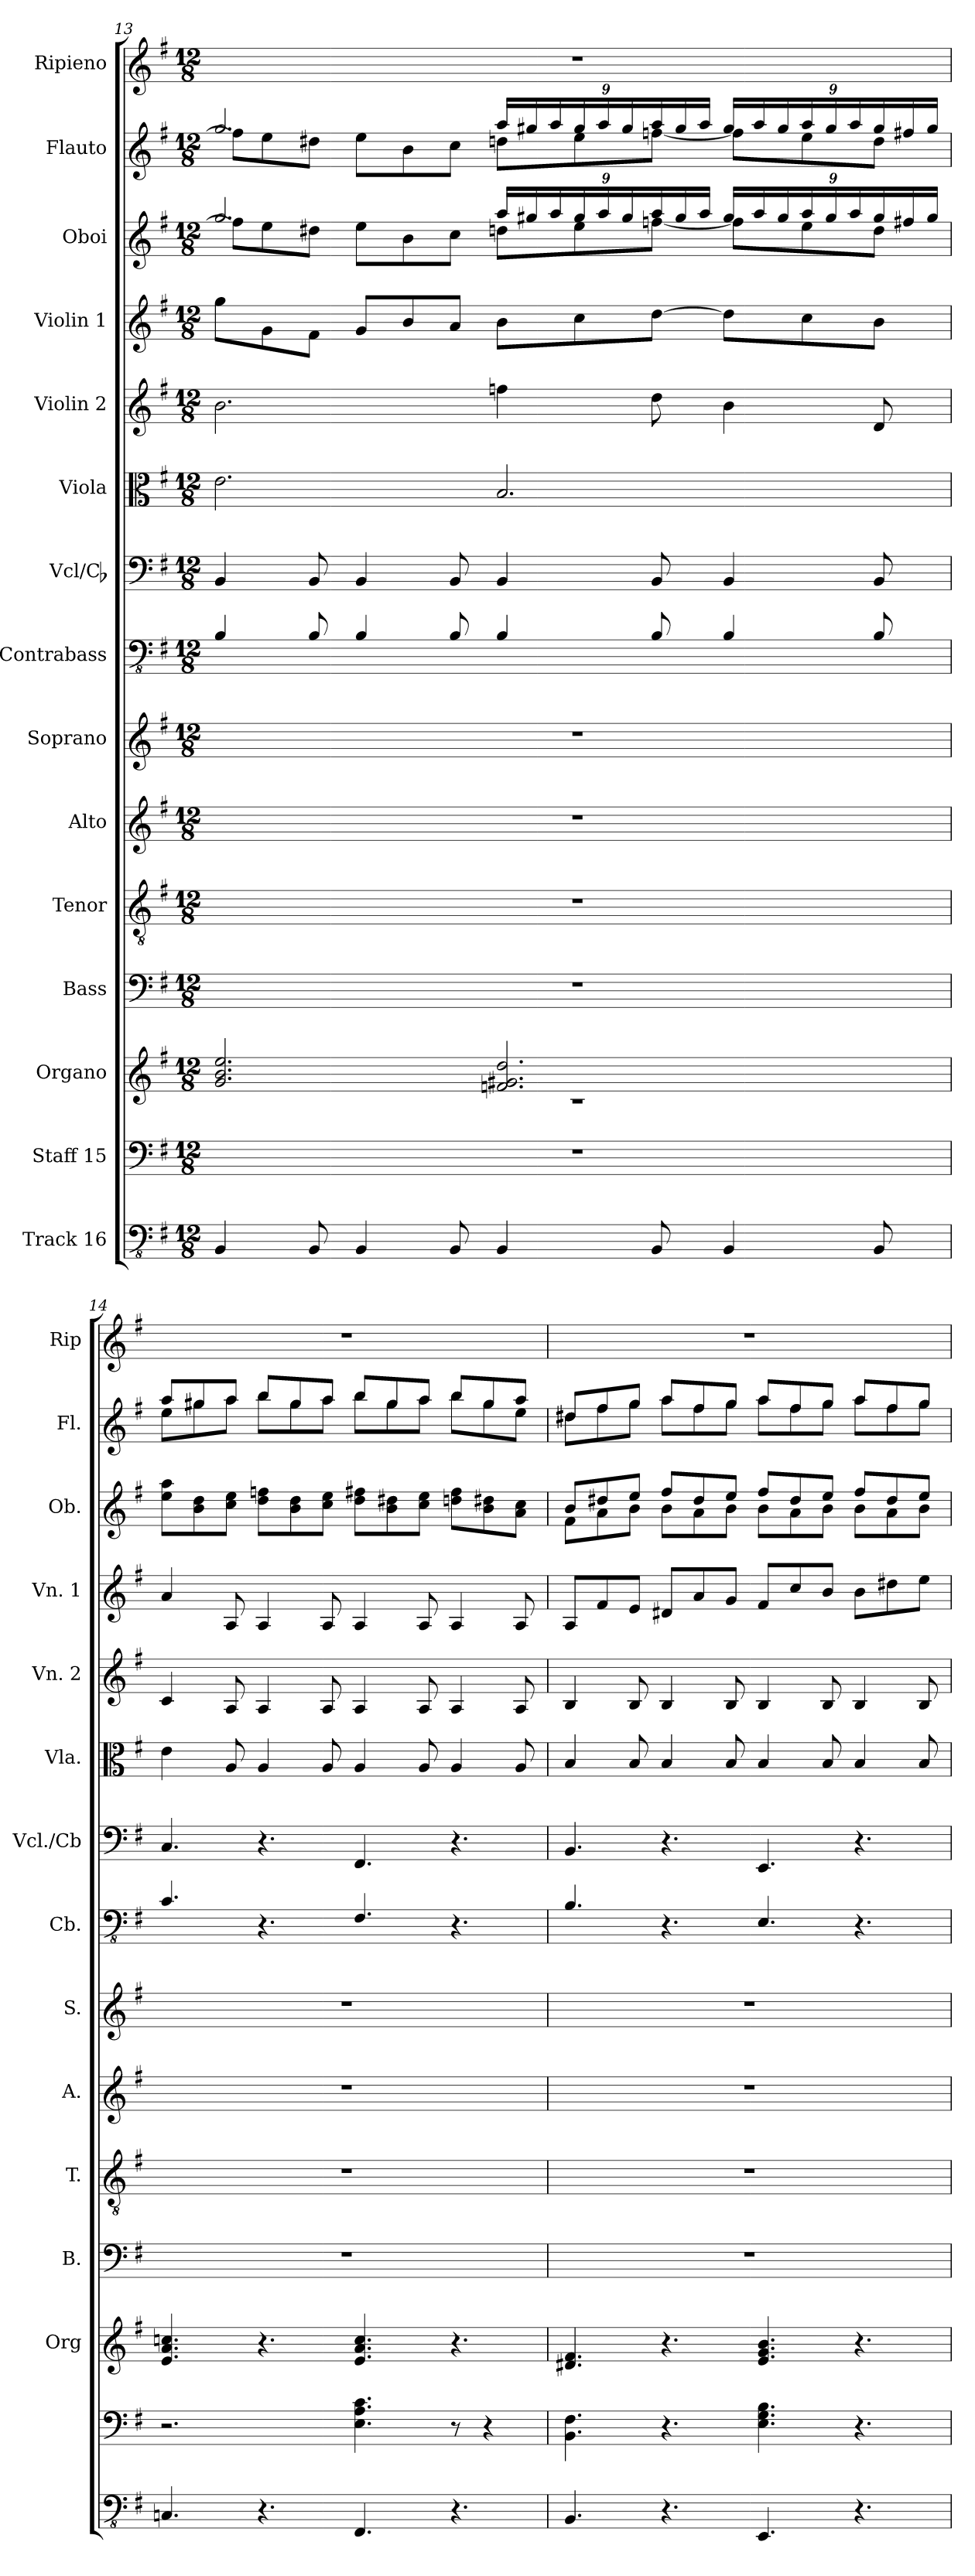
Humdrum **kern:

**kern	**kern	**kern	**kern	**kern	**kern	**kern	**kern	**kern	**kern	**kern	**kern	**kern	**kern	**kern
*part15	*part14	*part13	*part12	*part11	*part10	*part9	*part8	*part7	*part6	*part5	*part4	*part3	*part2	*part1
*staff15	*staff14	*staff13	*staff12	*staff11	*staff10	*staff9	*staff8	*staff7	*staff6	*staff5	*staff4	*staff3	*staff2	*staff1
*I"Track 16	*I"Staff 15	*I"Organo	*I"Bass	*I"Tenor	*I"Alto	*I"Soprano	*I"Contrabass	*I"Vcl/Cb	*I"Viola	*I"Violin 2	*I"Violin 1	*I"Oboi	*I"Flauto	*I"Ripieno
*	*	*I'Org	*I'B.	*I'T.	*I'A.	*I'S.	*I'Cb.	*I'Vcl./Cb	*I'Vla.	*I'Vn. 2	*I'Vn. 1	*I'Ob.	*I'Fl.	*I'Rip
!!LO:PB:g=z
*clefFv4	*clefF4	*clefG2	*clefF4	*clefGv2	*clefG2	*clefG2	*clefFv4	*clefF4	*clefC3	*clefG2	*clefG2	*clefG2	*clefG2	*clefG2
*	*	*	*	*	*	*	*ITrd7c12	*	*	*	*	*	*	*
*k[f#]	*k[f#]	*k[f#]	*k[f#]	*k[f#]	*k[f#]	*k[f#]	*k[f#]	*k[f#]	*k[f#]	*k[f#]	*k[f#]	*k[f#]	*k[f#]	*k[f#]
*M12/8	*M12/8	*M12/8	*M12/8	*M12/8	*M12/8	*M12/8	*M12/8	*M12/8	*M12/8	*M12/8	*M12/8	*M12/8	*M12/8	*M12/8
=13	=13	=13	=13	=13	=13	=13	=13	=13	=13	=13	=13	=13	=13	=13
*	*	*^	*	*	*	*	*	*	*	*	*	*^	*^	*
4BBB/	1.r	2.g/ 2.b/ 2.ee/	1.r	1.r	1.r	1.r	1.r	4BBB/	4BB/	2.e\	2.b\	8gg\L	2.gg/	8ff#\L]	2.gg/	8ff#\L]	1.r
.	.	.	.	.	.	.	.	.	.	.	.	8g\	.	8ee\	.	8ee\	.
8BBB/	.	.	.	.	.	.	.	8BBB/	8BB/	.	.	8f#\J	.	8dd#X\J	.	8dd#X\J	.
4BBB/	.	.	.	.	.	.	.	4BBB/	4BB/	.	.	8g/L	.	8ee\L	.	8ee\L	.
.	.	.	.	.	.	.	.	.	.	.	.	8b/	.	8b\	.	8b\	.
8BBB/	.	.	.	.	.	.	.	8BBB/	8BB/	.	.	8a/J	.	8cc\J	.	8cc\J	.
*	*	*	*	*	*	*	*	*	*	*	*	*	*Xbrackettup	*	*Xbrackettup	*	*
4BBB/	.	2.fn/ 2.g#X/ 2.dd/	.	.	.	.	.	4BBB/	4BB/	2.B/	4ffn\	8b\L	24aa/LL	8ddn\L	24aa/LL	8ddn\L	.
.	.	.	.	.	.	.	.	.	.	.	.	.	24gg#X/	.	24gg#X/	.	.
.	.	.	.	.	.	.	.	.	.	.	.	.	24aa/	.	24aa/	.	.
.	.	.	.	.	.	.	.	.	.	.	.	8cc\	24gg#/	8ee\	24gg#/	8ee\	.
.	.	.	.	.	.	.	.	.	.	.	.	.	24aa/	.	24aa/	.	.
.	.	.	.	.	.	.	.	.	.	.	.	.	24gg#/	.	24gg#/	.	.
8BBB/	.	.	.	.	.	.	.	8BBB/	8BB/	.	8dd\	[8dd\J	24aa/	[8ffn\J	24aa/	[8ffn\J	.
.	.	.	.	.	.	.	.	.	.	.	.	.	24gg#/	.	24gg#/	.	.
.	.	.	.	.	.	.	.	.	.	.	.	.	24aa/JJ	.	24aa/JJ	.	.
4BBB/	.	.	.	.	.	.	.	4BBB/	4BB/	.	4b\	8dd\L]	24gg#/LL	8ff\L]	24gg#/LL	8ff\L]	.
.	.	.	.	.	.	.	.	.	.	.	.	.	24aa/	.	24aa/	.	.
.	.	.	.	.	.	.	.	.	.	.	.	.	24gg#/	.	24gg#/	.	.
.	.	.	.	.	.	.	.	.	.	.	.	8cc\	24aa/	8ee\	24aa/	8ee\	.
.	.	.	.	.	.	.	.	.	.	.	.	.	24gg#/	.	24gg#/	.	.
.	.	.	.	.	.	.	.	.	.	.	.	.	24aa/	.	24aa/	.	.
8BBB/	.	.	.	.	.	.	.	8BBB/	8BB/	.	8d/	8b\J	24gg#/	8dd\J	24gg#/	8dd\J	.
.	.	.	.	.	.	.	.	.	.	.	.	.	24ff#X/	.	24ff#X/	.	.
.	.	.	.	.	.	.	.	.	.	.	.	.	24gg#/JJ	.	24gg#/JJ	.	.
*	*	*v	*v	*	*	*	*	*	*	*	*	*	*v	*v	*	*	*
=14	=14	=14	=14	=14	=14	=14	=14	=14	=14	=14	=14	=14	=14	=14	=14
4.CCn/	2.r	4.e/ 4.a/ 4.ccn/	1.r	1.r	1.r	1.r	4.CC/	4.C/	4e\	4c/	4a/	8ee\ 8aa\L	8aa/L	8ee\L	1.r
.	.	.	.	.	.	.	.	.	.	.	.	8b\ 8dd\	8gg#X/	8gg#\	.
.	.	.	.	.	.	.	.	.	8A/	8A/	8A/	8cc\ 8ee\J	8aa/J	8aa\J	.
4.r	.	4.r	.	.	.	.	4.r	4.r	4A/	4A/	4A/	8dd\ 8ffn\L	8bb/L	8bb\L	.
.	.	.	.	.	.	.	.	.	.	.	.	8b\ 8dd\	8gg#/	8gg#\	.
.	.	.	.	.	.	.	.	.	8A/	8A/	8A/	8cc\ 8ee\J	8aa/J	8aa\J	.
4.FFF#/	4.E\ 4.A\ 4.c\	4.e/ 4.a/ 4.cc/	.	.	.	.	4.FFF#/	4.FF#/	4A/	4A/	4A/	8dd\ 8ff#X\L	8bb/L	8bb\L	.
.	.	.	.	.	.	.	.	.	.	.	.	8b\ 8dd#X\	8gg#/	8gg#\	.
.	.	.	.	.	.	.	.	.	8A/	8A/	8A/	8cc\ 8ee\J	8aa/J	8aa\J	.
4.r	8r	4.r	.	.	.	.	4.r	4.r	4A/	4A/	4A/	8ddn\ 8ff#\L	8bb/L	8bb\L	.
.	4r	.	.	.	.	.	.	.	.	.	.	8b\ 8dd#X\	8gg#/	8gg#\	.
.	.	.	.	.	.	.	.	.	8A/	8A/	8A/	8a\ 8cc\J	8aa/J	8ee\J	.
!!LO:PB:g=z
=15	=15	=15	=15	=15	=15	=15	=15	=15	=15	=15	=15	=15	=15	=15	=15
*	*	*	*	*	*	*	*	*	*	*	*	*^	*	*	*
4.BBB/	4.BB\ 4.F#\	4.d#X/ 4.f#/	1.r	1.r	1.r	1.r	4.BBB/	4.BB/	4B/	4B/	8A/L	8b/L	8f#\L	8dd#X/L	8dd#\L	1.r
.	.	.	.	.	.	.	.	.	.	.	8f#/	8dd#X/	8a\	8ff#/	8ff#\	.
.	.	.	.	.	.	.	.	.	8B/	8B/	8e/J	8ee/J	8b\J	8gg/J	8gg\J	.
4.r	4.r	4.r	.	.	.	.	4.r	4.r	4B/	4B/	8d#X/L	8ff#/L	8b\L	8aa/L	8aa\L	.
.	.	.	.	.	.	.	.	.	.	.	8a/	8dd#/	8a\	8ff#/	8ff#\	.
.	.	.	.	.	.	.	.	.	8B/	8B/	8g/J	8ee/J	8b\J	8gg/J	8gg\J	.
4.EEE/	4.E\ 4.G\ 4.B\	4.e/ 4.g/ 4.b/	.	.	.	.	4.EEE/	4.EE/	4B/	4B/	8f#/L	8ff#/L	8b\L	8aa/L	8aa\L	.
.	.	.	.	.	.	.	.	.	.	.	8cc/	8dd#/	8a\	8ff#/	8ff#\	.
.	.	.	.	.	.	.	.	.	8B/	8B/	8b/J	8ee/J	8b\J	8gg/J	8gg\J	.
4.r	4.r	4.r	.	.	.	.	4.r	4.r	4B/	4B/	8b\L	8ff#/L	8b\L	8aa/L	8aa\L	.
.	.	.	.	.	.	.	.	.	.	.	8dd#X\	8dd#/	8a\	8ff#/	8ff#\	.
.	.	.	.	.	.	.	.	.	8B/	8B/	8ee\J	8ee/J	8b\J	8gg/J	8gg\J	.
*	*	*	*	*	*	*	*	*	*	*	*	*v	*v	*	*	*
*	*	*	*	*	*	*	*	*	*	*	*	*	*v	*v	*
=	=	=	=	=	=	=	=	=	=	=	=	=	=	=
*-	*-	*-	*-	*-	*-	*-	*-	*-	*-	*-	*-	*-	*-	*-
